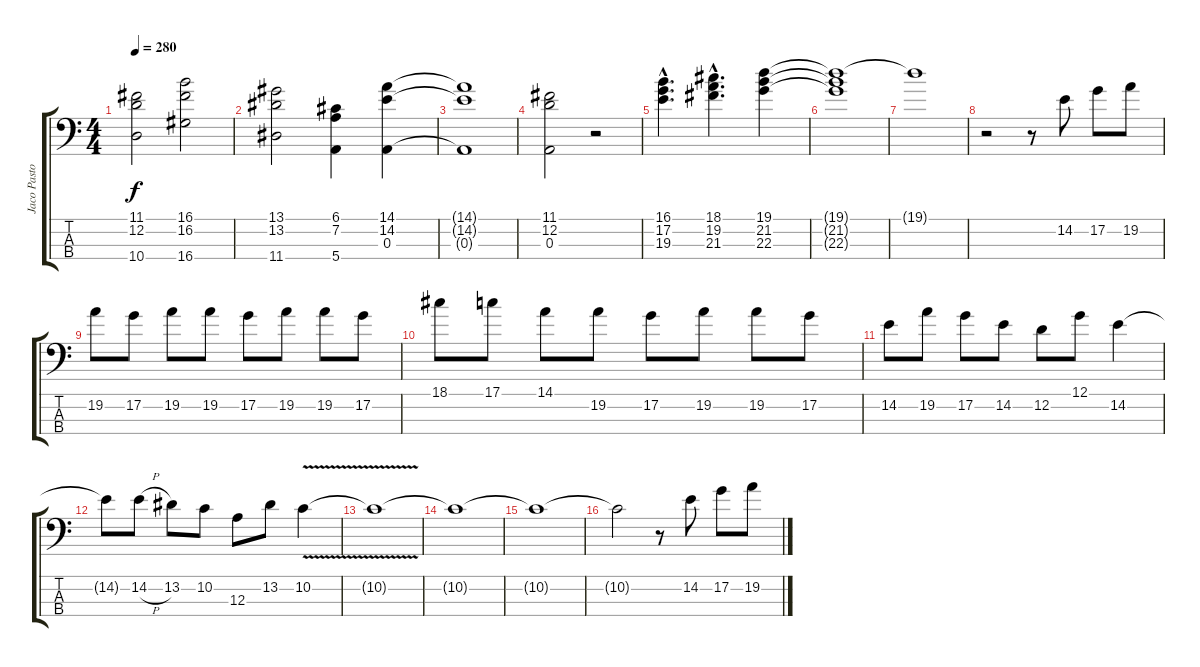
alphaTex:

\track ("Jaco Pastorius" "Jaco Pasto") {instrument fretlessbass}
\staff {score tabs}
\tuning (G2 D2 A1 E1) {hide}
\ts (4 4)
\tempo 280
\clef f4
\ks c
(11.1 12.2 10.4).2{dy f} (16.1 16.2 16.4).2 |
(13.1 13.2 11.4).2 (6.1 7.2 5.4).4 (14.1 14.2 0.3).4 |
(14.1{t} 14.2{t} 0.3{t}).1 |
(11.1 12.2 0.3).2 r.2 |
(16.1{hac} 17.2{hac} 19.3{hac}).4{d} (18.1{hac} 19.2{hac} 21.3{hac}).4{d} (19.1 21.2 22.3).4 |
(19.1{t} 21.2{t} 22.3{t}).1 |
19.1{t}.1 |
r.2 r.8 14.2.8 17.2.8 19.2.8 |
19.2.8 17.2.8 19.2.8 19.2.8 17.2.8 19.2.8 19.2.8 17.2.8 |
18.1.8 17.1.8 14.1.8 19.2.8 17.2.8 19.2.8 19.2.8 17.2.8 |
14.2.8 19.2.8 17.2.8 14.2.8 12.2.8 12.1.8 14.2.4 |
14.2{t}.8 14.2{h}.8 13.2.8 10.2.8 12.3.8 13.2.8 10.2{v}.4 |
10.2{t}.1 |
10.2{t}.1 |
10.2{t}.1 |
10.2{t}.2 r.8 14.2.8 17.2.8 19.2.8
